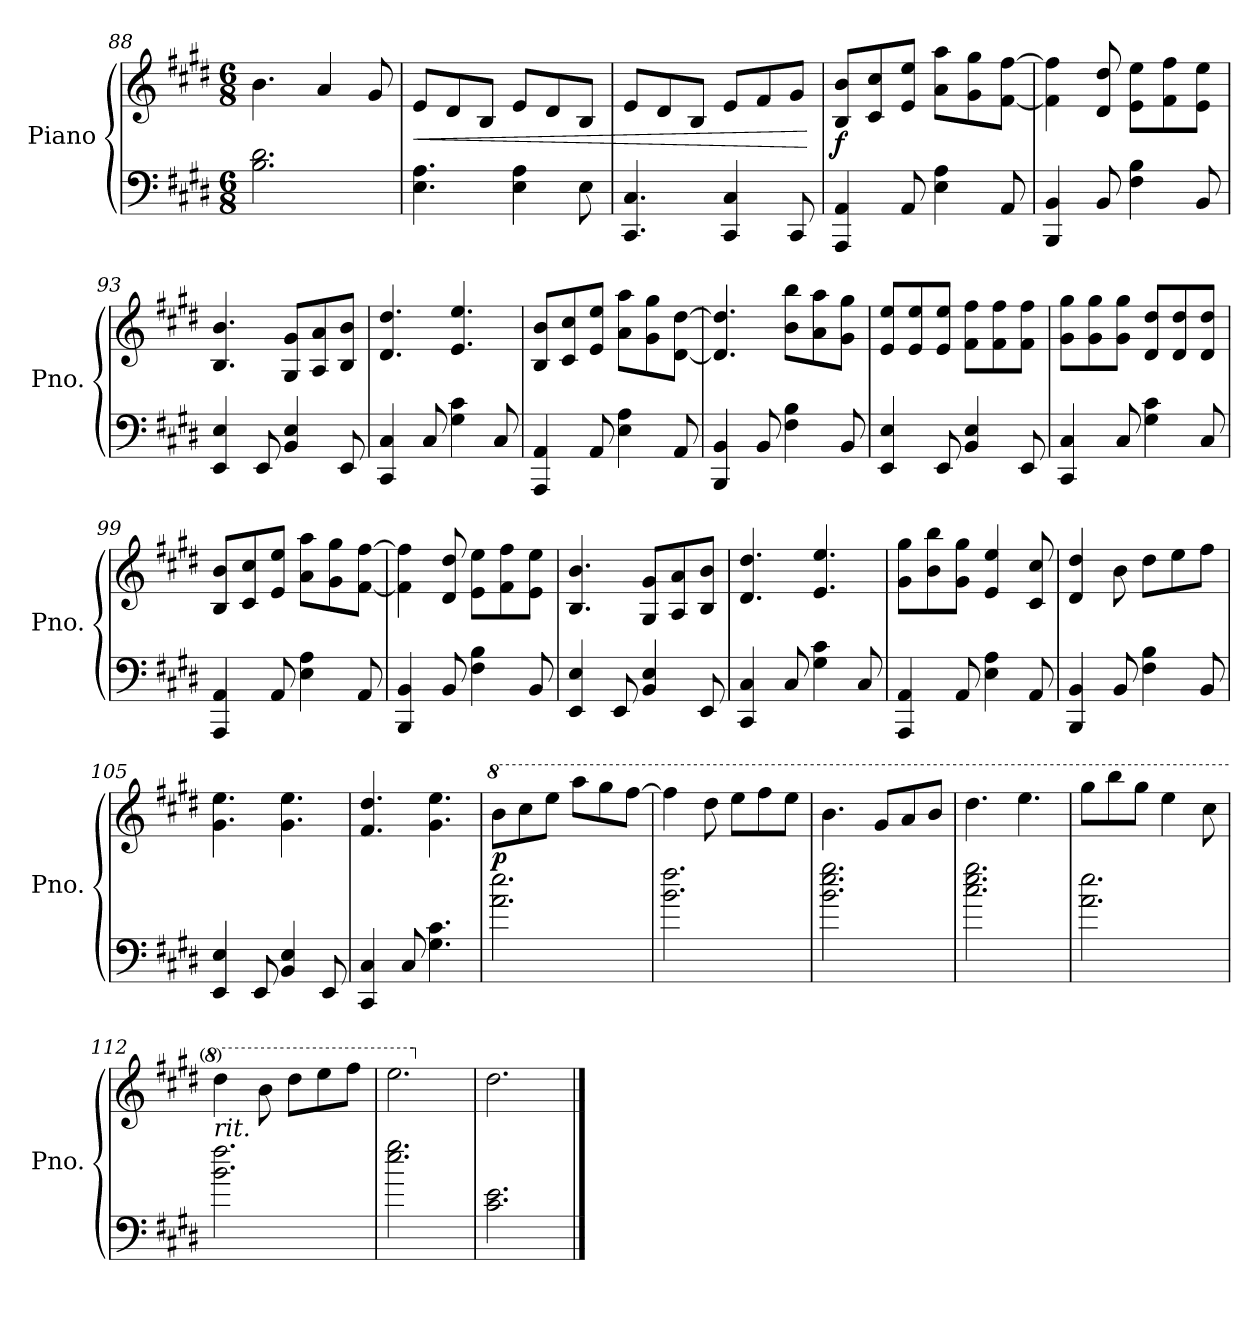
**kern	**kern	**dynam
*part1	*part1	*part1
*staff2	*staff1	*staff1/2
*I"Piano	*	*
*I'Pno.	*	*
*clefF4	*clefG2	*
*k[f#c#g#d#]	*k[f#c#g#d#]	*
*M6/8	*M6/8	*
=88	=88	=88
2.B\ 2.d#\	4.b\	.
.	4a/	.
.	8g#/	.
=89	=89	=89
!	!	!LO:HP:b
4.E\ 4.A\	8e/L	<
.	8d#/	.
.	8B/J	.
4E\ 4A\	8e/L	.
.	8d#/	.
8E\	8B/J	.
=90	=90	=90
4.CC#/ 4.C#/	8e/L	.
.	8d#/	.
.	8B/J	.
4CC#/ 4C#/	8e/L	.
.	8f#/	.
8CC#/	8g#/J	.
.	.	[
=91	=91	=91
!	!	!LO:DY:b
4AAA/ 4AA/	8B/ 8b/L	f
.	8c#/ 8cc#/	.
8AA/	8e/ 8ee/J	.
4E\ 4A\	8a\ 8aa\L	.
.	8g#\ 8gg#\	.
8AA/	[8f#\ [8ff#\J	.
!!LO:LB:g=z
=92	=92	=92
4BBB/ 4BB/	4f#\] 4ff#\]	.
8BB/	8d#/ 8dd#/	.
4F#\ 4B\	8e\ 8ee\L	.
.	8f#\ 8ff#\	.
8BB/	8e\ 8ee\J	.
=93	=93	=93
4EE/ 4E/	4.B/ 4.b/	.
8EE/	.	.
4BB/ 4E/	8G#/ 8g#/L	.
.	8A/ 8a/	.
8EE/	8B/ 8b/J	.
=94	=94	=94
4CC#/ 4C#/	4.d#/ 4.dd#/	.
8C#/	.	.
4G#\ 4c#\	4.e/ 4.ee/	.
8C#/	.	.
=95	=95	=95
4AAA/ 4AA/	8B/ 8b/L	.
.	8c#/ 8cc#/	.
8AA/	8e/ 8ee/J	.
4E\ 4A\	8a\ 8aa\L	.
.	8g#\ 8gg#\	.
8AA/	[8d#\ [8dd#\J	.
=96	=96	=96
4BBB/ 4BB/	4.d#/] 4.dd#/]	.
8BB/	.	.
4F#\ 4B\	8b\ 8bb\L	.
.	8a\ 8aa\	.
8BB/	8g#\ 8gg#\J	.
=97	=97	=97
4EE/ 4E/	8e/ 8ee/L	.
.	8e/ 8ee/	.
8EE/	8e/ 8ee/J	.
4BB/ 4E/	8f#\ 8ff#\L	.
.	8f#\ 8ff#\	.
8EE/	8f#\ 8ff#\J	.
!!LO:LB:g=z
=98	=98	=98
4CC#/ 4C#/	8g#\ 8gg#\L	.
.	8g#\ 8gg#\	.
8C#/	8g#\ 8gg#\J	.
4G#\ 4c#\	8d#/ 8dd#/L	.
.	8d#/ 8dd#/	.
8C#/	8d#/ 8dd#/J	.
=99	=99	=99
4AAA/ 4AA/	8B/ 8b/L	.
.	8c#/ 8cc#/	.
8AA/	8e/ 8ee/J	.
4E\ 4A\	8a\ 8aa\L	.
.	8g#\ 8gg#\	.
8AA/	[8f#\ [8ff#\J	.
=100	=100	=100
4BBB/ 4BB/	4f#\] 4ff#\]	.
8BB/	8d#/ 8dd#/	.
4F#\ 4B\	8e\ 8ee\L	.
.	8f#\ 8ff#\	.
8BB/	8e\ 8ee\J	.
=101	=101	=101
4EE/ 4E/	4.B/ 4.b/	.
8EE/	.	.
4BB/ 4E/	8G#/ 8g#/L	.
.	8A/ 8a/	.
8EE/	8B/ 8b/J	.
=102	=102	=102
4CC#/ 4C#/	4.d#/ 4.dd#/	.
8C#/	.	.
4G#\ 4c#\	4.e/ 4.ee/	.
8C#/	.	.
=103	=103	=103
4AAA/ 4AA/	8g#\ 8gg#\L	.
.	8b\ 8bb\	.
8AA/	8g#\ 8gg#\J	.
4E\ 4A\	4e/ 4ee/	.
8AA/	8c#/ 8cc#/	.
!!LO:PB:g=z
=104	=104	=104
4BBB/ 4BB/	4d#/ 4dd#/	.
8BB/	8b\	.
4F#\ 4B\	8dd#\L	.
.	8ee\	.
8BB/	8ff#\J	.
=105	=105	=105
4EE/ 4E/	4.g#\ 4.ee\	.
8EE/	.	.
4BB/ 4E/	4.g#\ 4.ee\	.
8EE/	.	.
=106	=106	=106
4CC#/ 4C#/	4.f#/ 4.dd#/	.
8C#/	.	.
4.G#\ 4.c#\	4.g#\ 4.ee\	.
=107	=107	=107
*	*8va	*
!	!	!LO:DY:b
2.a\ 2.ee\	8bb\L	p
.	8ccc#\	.
.	8eee\J	.
.	8aaa\L	.
.	8ggg#\	.
.	[8fff#\J	.
=108	=108	=108
*	*8va	*
2.b\ 2.ff#\	4fff#\]	.
.	8ddd#\	.
.	8eee\L	.
.	8fff#\	.
.	8eee\J	.
=109	=109	=109
2.b\ 2.ee\ 2.gg#\	4.bb\	.
.	8gg#/L	.
.	8aa/	.
.	8bb/J	.
=110	=110	=110
2.cc#\ 2.ee\ 2.gg#\	4.ddd#\	.
.	4.eee\	.
!!LO:LB:g=z
=111	=111	=111
2.a\ 2.ee\	8ggg#\L	.
.	8bbb\	.
.	8ggg#\J	.
.	4eee\	.
.	8ccc#\	.
=112	=112	=112
!	!LO:TX:b:i:t=rit.	!
2.b\ 2.ff#\	4ddd#\	.
.	8bb\	.
.	8ddd#\L	.
.	8eee\	.
.	8fff#\J	.
=113	=113	=113
2.ee\ 2.gg#\	2.eee\	.
=114	=114	=114
*X8va	*	*
*	*X8va	*
2.c#\ 2.e\	2.dd#\	.
==	==	==
*-	*-	*-
